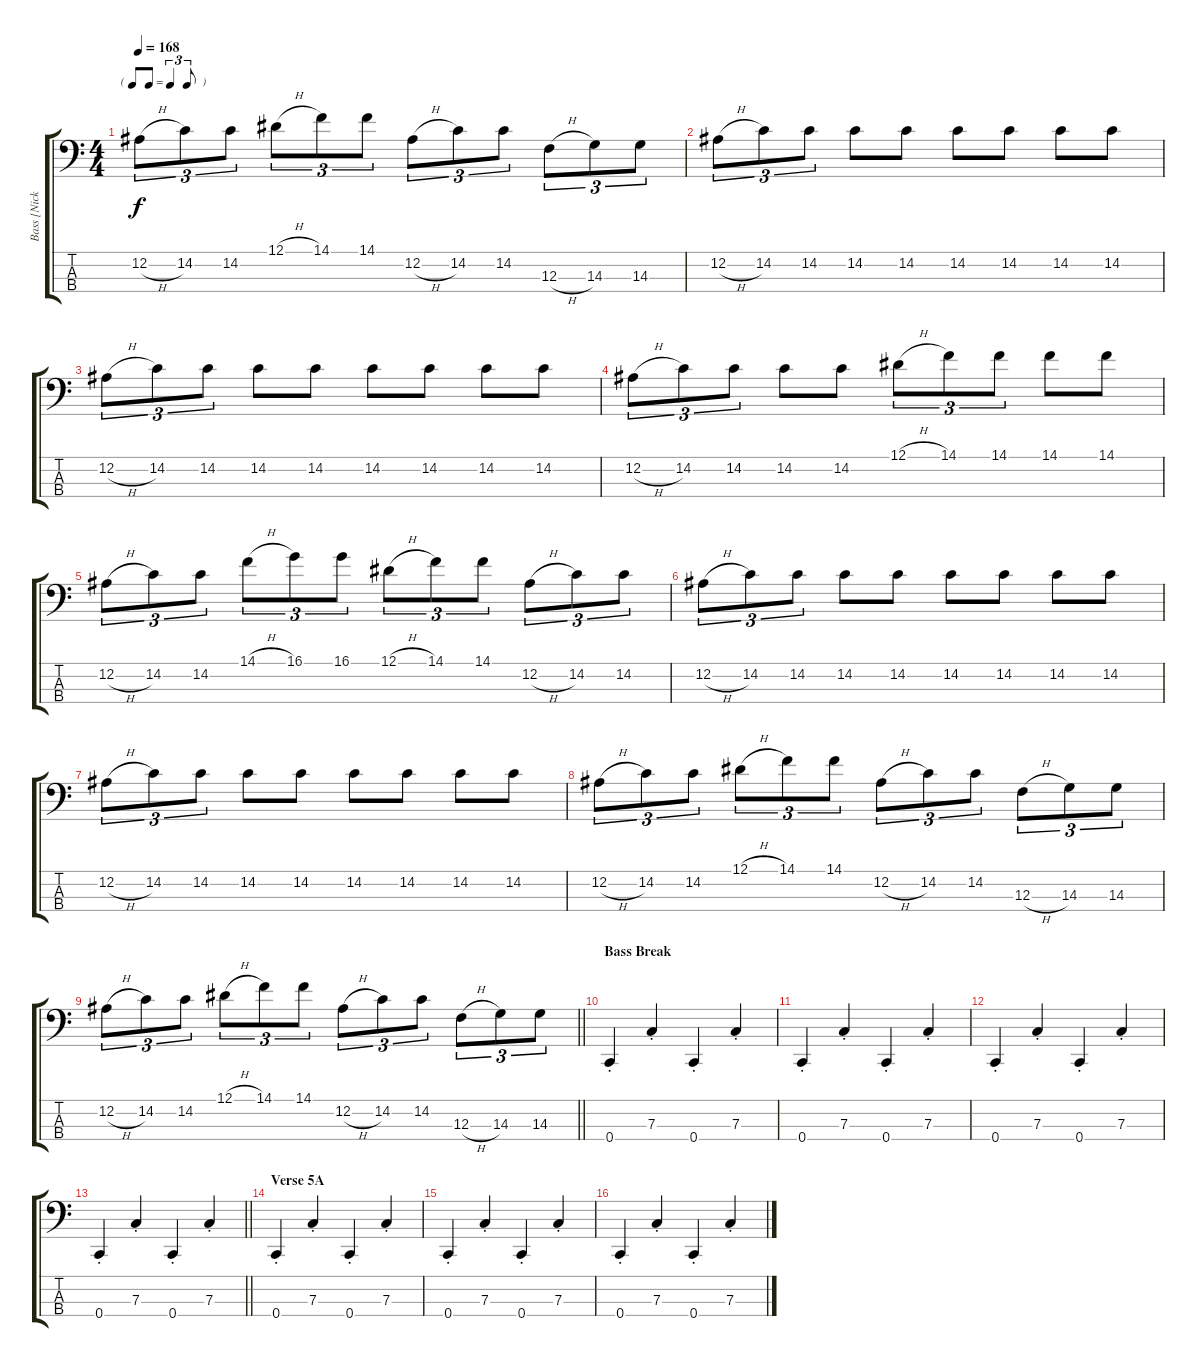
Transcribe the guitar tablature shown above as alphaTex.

\track ("Bass [Nick Oliveri]" "Bass [Nick") {instrument electricbasspick bank 115}
\staff {score tabs}
\tuning (Eb2 Bb1 F1 C1) {hide}
\ts (4 4)
\tf triplet8th
\tempo 168
\clef f4
\ks c
12.2{h}.8{tu (3 2) dy f} 14.2.8{tu (3 2)} 14.2.8{tu (3 2)} 12.1{h}.8{tu (3 2)} 14.1.8{tu (3 2)} 14.1.8{tu (3 2)} 12.2{h}.8{tu (3 2)} 14.2.8{tu (3 2)} 14.2.8{tu (3 2)} 12.3{h}.8{tu (3 2)} 14.3.8{tu (3 2)} 14.3.8{tu (3 2)} |
12.2{h}.8{tu (3 2)} 14.2.8{tu (3 2)} 14.2.8{tu (3 2)} 14.2.8 14.2.8 14.2.8 14.2.8 14.2.8 14.2.8 |
12.2{h}.8{tu (3 2)} 14.2.8{tu (3 2)} 14.2.8{tu (3 2)} 14.2.8 14.2.8 14.2.8 14.2.8 14.2.8 14.2.8 |
12.2{h}.8{tu (3 2)} 14.2.8{tu (3 2)} 14.2.8{tu (3 2)} 14.2.8 14.2.8 12.1{h}.8{tu (3 2)} 14.1.8{tu (3 2)} 14.1.8{tu (3 2)} 14.1.8 14.1.8 |
12.2{h}.8{tu (3 2)} 14.2.8{tu (3 2)} 14.2.8{tu (3 2)} 14.1{h}.8{tu (3 2)} 16.1.8{tu (3 2)} 16.1.8{tu (3 2)} 12.1{h}.8{tu (3 2)} 14.1.8{tu (3 2)} 14.1.8{tu (3 2)} 12.2{h}.8{tu (3 2)} 14.2.8{tu (3 2)} 14.2.8{tu (3 2)} |
12.2{h}.8{tu (3 2)} 14.2.8{tu (3 2)} 14.2.8{tu (3 2)} 14.2.8 14.2.8 14.2.8 14.2.8 14.2.8 14.2.8 |
12.2{h}.8{tu (3 2)} 14.2.8{tu (3 2)} 14.2.8{tu (3 2)} 14.2.8 14.2.8 14.2.8 14.2.8 14.2.8 14.2.8 |
12.2{h}.8{tu (3 2)} 14.2.8{tu (3 2)} 14.2.8{tu (3 2)} 12.1{h}.8{tu (3 2)} 14.1.8{tu (3 2)} 14.1.8{tu (3 2)} 12.2{h}.8{tu (3 2)} 14.2.8{tu (3 2)} 14.2.8{tu (3 2)} 12.3{h}.8{tu (3 2)} 14.3.8{tu (3 2)} 14.3.8{tu (3 2)} |
\barLineRight lightlight
12.2{h}.8{tu (3 2)} 14.2.8{tu (3 2)} 14.2.8{tu (3 2)} 12.1{h}.8{tu (3 2)} 14.1.8{tu (3 2)} 14.1.8{tu (3 2)} 12.2{h}.8{tu (3 2)} 14.2.8{tu (3 2)} 14.2.8{tu (3 2)} 12.3{h}.8{tu (3 2)} 14.3.8{tu (3 2)} 14.3.8{tu (3 2)} |
\section ("" "Bass Break")
0.4{st}.4{instrument electricbasspick} 7.3{st}.4 0.4{st}.4 7.3{st}.4 |
0.4{st}.4 7.3{st}.4 0.4{st}.4 7.3{st}.4 |
0.4{st}.4 7.3{st}.4 0.4{st}.4 7.3{st}.4 |
\barLineRight lightlight
0.4{st}.4 7.3{st}.4 0.4{st}.4 7.3{st}.4 |
\section ("" "Verse 5A")
0.4{st}.4 7.3{st}.4 0.4{st}.4 7.3{st}.4 |
0.4{st}.4 7.3{st}.4 0.4{st}.4 7.3{st}.4 |
0.4{st}.4 7.3{st}.4 0.4{st}.4 7.3{st}.4
